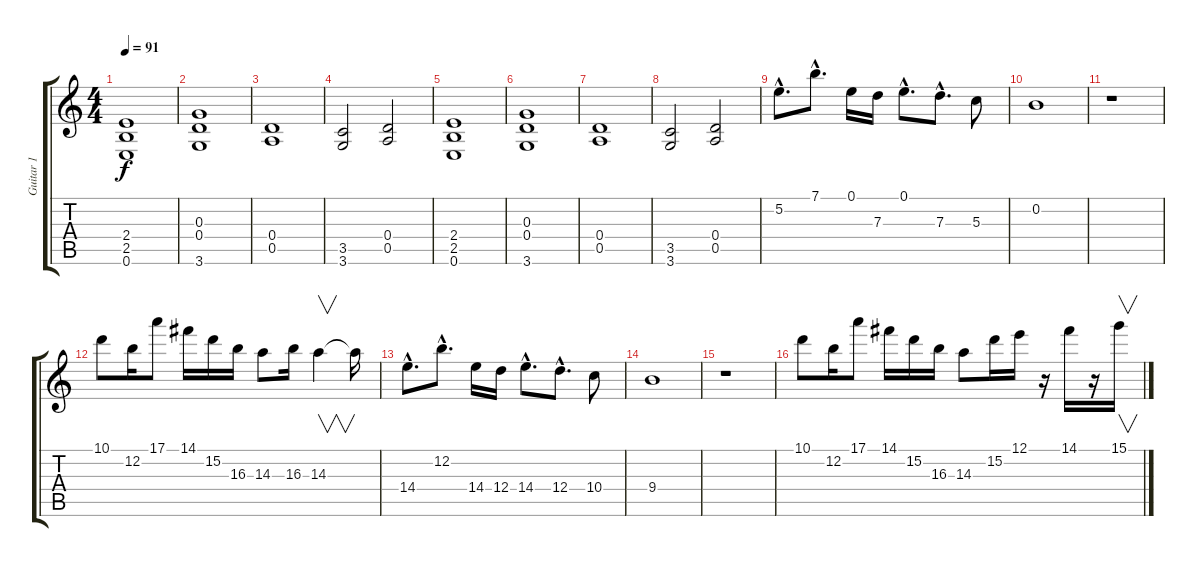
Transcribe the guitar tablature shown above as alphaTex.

\track ("Guitar 1" "Guitar 1") {instrument overdrivenguitar}
\staff {score tabs}
\tuning (E4 B3 G3 D3 A2 E2) {hide}
\ts (4 4)
\tempo 91
\clef g2
\ks c
(2.4 2.5 0.6).1{dy f instrument overdrivenguitar} |
(0.3 0.4 3.6).1 |
(0.4 0.5).1 |
(3.5 3.6).2 (0.4 0.5).2 |
(2.4 2.5 0.6).1 |
(0.3 0.4 3.6).1 |
(0.4 0.5).1 |
(3.5 3.6).2 (0.4 0.5).2 |
5.2{hac}.8{d} 7.1{hac}.8{d} 0.1.16 7.3.16 0.1{hac}.8{d} 7.3{hac}.8{d} 5.3.8 |
0.2.1 |
r.1 |
10.1.8 12.2.16 17.1.8 14.1.16 15.2.16 16.3.16 14.3.8 16.3.16 14.3.4{v} 14.3{t}.16 |
14.4{hac}.8{d} 12.2{hac}.8{d} 14.4.16 12.4.16 14.4{hac}.8{d} 12.4{hac}.8{d} 10.4.8 |
9.4.1 |
r.1 |
10.1.8 12.2.16 17.1.8 14.1.16 15.2.16 16.3.16 14.3.8 15.2.16 12.1.16 r.16 14.1.16 r.16 15.1.16{v}
